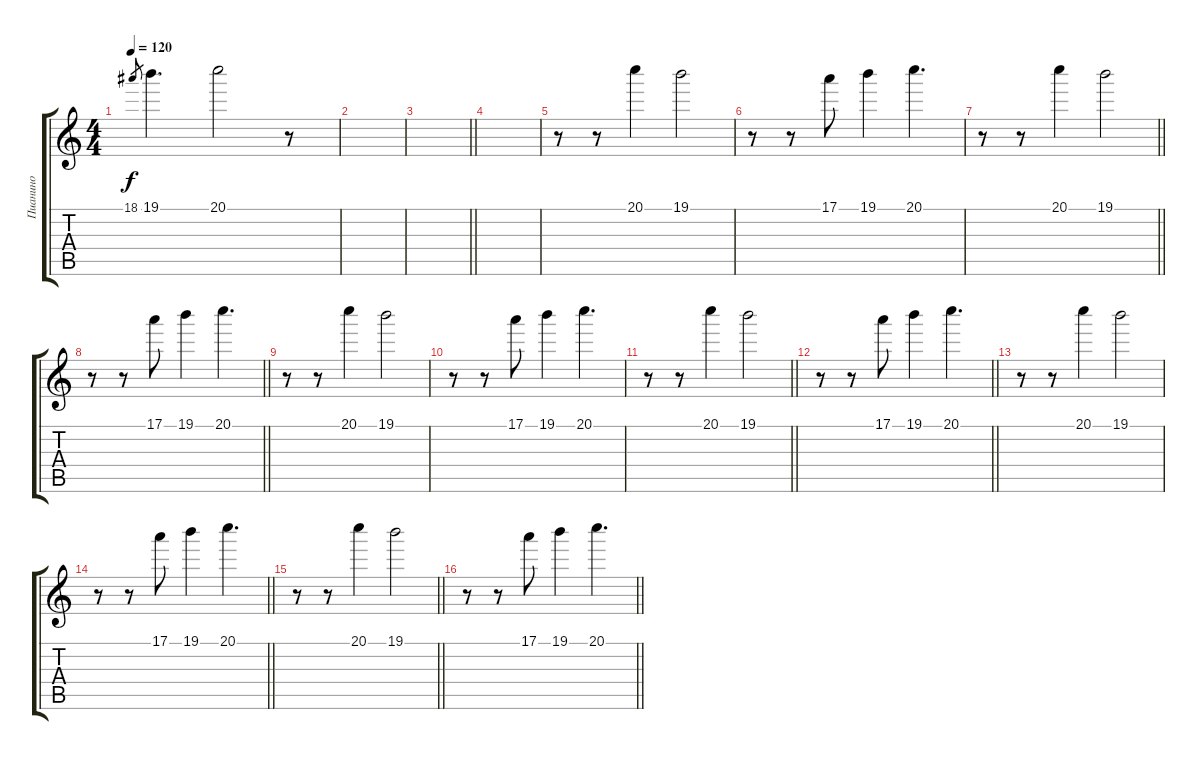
\track ("Пианино" "Пианино") {solo instrument electricguitarjazz}
\staff {score tabs}
\tuning (E4 B3 G3 D3 A2 E2) {hide}
\ts (4 4)
\tempo 120
\clef g2
\ks c
18.1.8{gr dy f} 19.1.4{d} 20.1.2 r.8 |
|
\barLineRight lightlight
|
|
r.8 r.8 20.1.4 19.1.2 |
r.8 r.8 17.1.8 19.1.4 20.1.4{d} |
\barLineRight lightlight
r.8 r.8 20.1.4 19.1.2 |
\barLineRight lightlight
r.8 r.8 17.1.8 19.1.4 20.1.4{d} |
r.8 r.8 20.1.4 19.1.2 |
r.8 r.8 17.1.8 19.1.4 20.1.4{d} |
\barLineRight lightlight
r.8 r.8 20.1.4 19.1.2 |
\barLineRight lightlight
r.8 r.8 17.1.8 19.1.4 20.1.4{d} |
r.8 r.8 20.1.4 19.1.2 |
\barLineRight lightlight
r.8 r.8 17.1.8 19.1.4 20.1.4{d} |
\barLineRight lightlight
r.8 r.8 20.1.4 19.1.2 |
\barLineRight lightlight
r.8 r.8 17.1.8 19.1.4 20.1.4{d}
